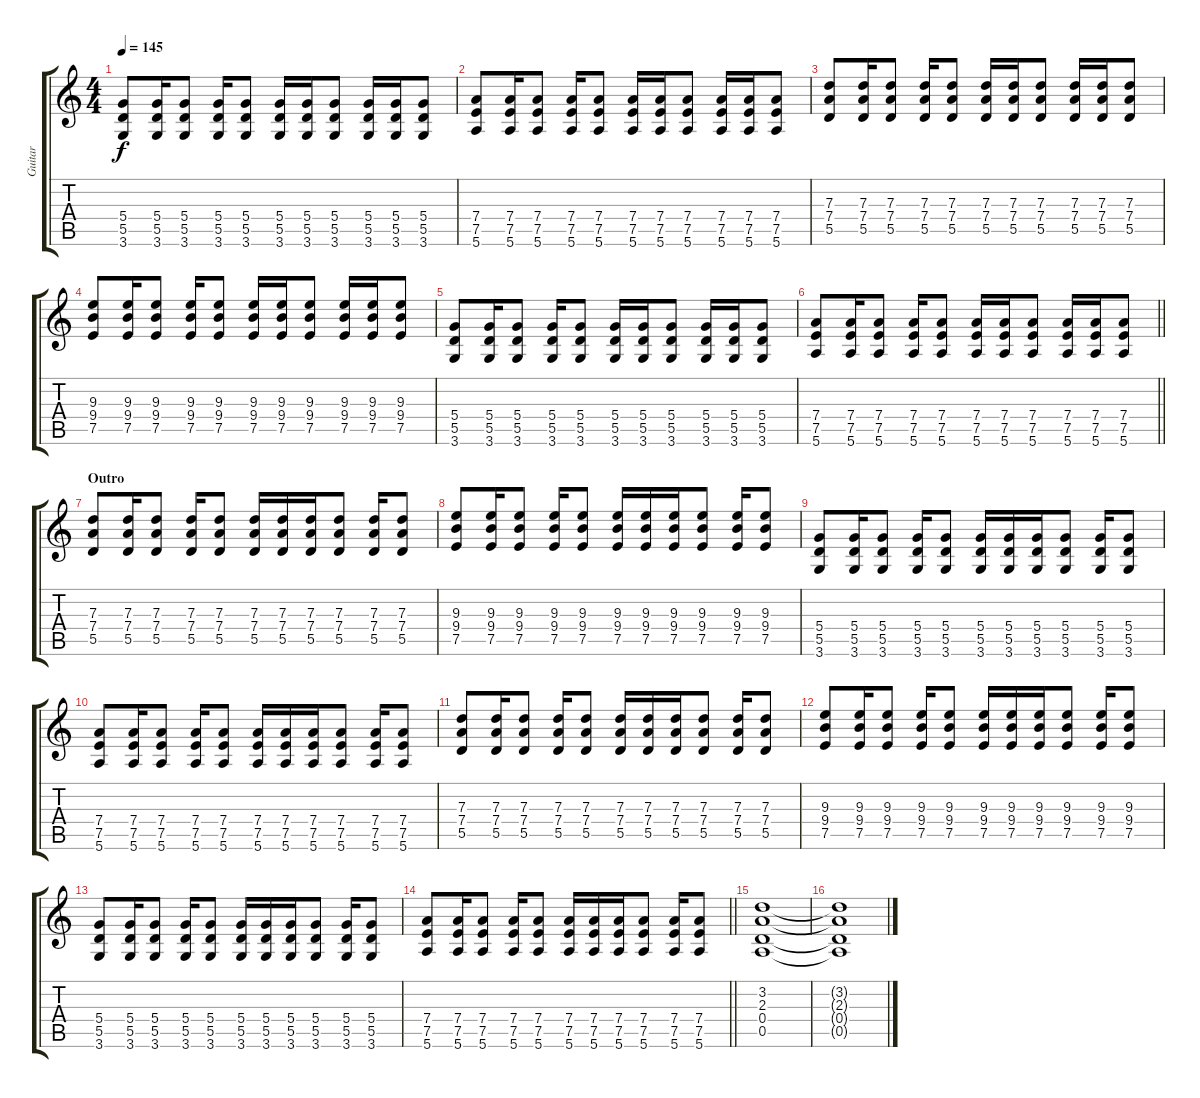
\track ("Guitar" "Guitar") {instrument distortionguitar}
\staff {score tabs}
\tuning (E4 B3 G3 D3 A2 E2) {hide}
\ts (4 4)
\tempo 145
\clef g2
\ks c
(5.4 5.5 3.6).8{dy f} (5.4 5.5 3.6).16 (5.4 5.5 3.6).8 (5.4 5.5 3.6).16 (5.4 5.5 3.6).8 (5.4 5.5 3.6).16 (5.4 5.5 3.6).16 (5.4 5.5 3.6).8 (5.4 5.5 3.6).16 (5.4 5.5 3.6).16 (5.4 5.5 3.6).8 |
(7.4 7.5 5.6).8 (7.4 7.5 5.6).16 (7.4 7.5 5.6).8 (7.4 7.5 5.6).16 (7.4 7.5 5.6).8 (7.4 7.5 5.6).16 (7.4 7.5 5.6).16 (7.4 7.5 5.6).8 (7.4 7.5 5.6).16 (7.4 7.5 5.6).16 (7.4 7.5 5.6).8 |
(7.3 7.4 5.5).8 (7.3 7.4 5.5).16 (7.3 7.4 5.5).8 (7.3 7.4 5.5).16 (7.3 7.4 5.5).8 (7.3 7.4 5.5).16 (7.3 7.4 5.5).16 (7.3 7.4 5.5).8 (7.3 7.4 5.5).16 (7.3 7.4 5.5).16 (7.3 7.4 5.5).8 |
(9.3 9.4 7.5).8 (9.3 9.4 7.5).16 (9.3 9.4 7.5).8 (9.3 9.4 7.5).16 (9.3 9.4 7.5).8 (9.3 9.4 7.5).16 (9.3 9.4 7.5).16 (9.3 9.4 7.5).8 (9.3 9.4 7.5).16 (9.3 9.4 7.5).16 (9.3 9.4 7.5).8 |
(5.4 5.5 3.6).8 (5.4 5.5 3.6).16 (5.4 5.5 3.6).8 (5.4 5.5 3.6).16 (5.4 5.5 3.6).8 (5.4 5.5 3.6).16 (5.4 5.5 3.6).16 (5.4 5.5 3.6).8 (5.4 5.5 3.6).16 (5.4 5.5 3.6).16 (5.4 5.5 3.6).8 |
\barLineRight lightlight
(7.4 7.5 5.6).8 (7.4 7.5 5.6).16 (7.4 7.5 5.6).8 (7.4 7.5 5.6).16 (7.4 7.5 5.6).8 (7.4 7.5 5.6).16 (7.4 7.5 5.6).16 (7.4 7.5 5.6).8 (7.4 7.5 5.6).16 (7.4 7.5 5.6).16 (7.4 7.5 5.6).8 |
\section ("" "Outro")
(7.3 7.4 5.5).8 (7.3 7.4 5.5).16 (7.3 7.4 5.5).8 (7.3 7.4 5.5).16 (7.3 7.4 5.5).8 (7.3 7.4 5.5).16 (7.3 7.4 5.5).16 (7.3 7.4 5.5).16 (7.3 7.4 5.5).8 (7.3 7.4 5.5).16 (7.3 7.4 5.5).8 |
(9.3 9.4 7.5).8 (9.3 9.4 7.5).16 (9.3 9.4 7.5).8 (9.3 9.4 7.5).16 (9.3 9.4 7.5).8 (9.3 9.4 7.5).16 (9.3 9.4 7.5).16 (9.3 9.4 7.5).16 (9.3 9.4 7.5).8 (9.3 9.4 7.5).16 (9.3 9.4 7.5).8 |
(5.4 5.5 3.6).8 (5.4 5.5 3.6).16 (5.4 5.5 3.6).8 (5.4 5.5 3.6).16 (5.4 5.5 3.6).8 (5.4 5.5 3.6).16 (5.4 5.5 3.6).16 (5.4 5.5 3.6).16 (5.4 5.5 3.6).8 (5.4 5.5 3.6).16 (5.4 5.5 3.6).8 |
(7.4 7.5 5.6).8 (7.4 7.5 5.6).16 (7.4 7.5 5.6).8 (7.4 7.5 5.6).16 (7.4 7.5 5.6).8 (7.4 7.5 5.6).16 (7.4 7.5 5.6).16 (7.4 7.5 5.6).16 (7.4 7.5 5.6).8 (7.4 7.5 5.6).16 (7.4 7.5 5.6).8 |
(7.3 7.4 5.5).8 (7.3 7.4 5.5).16 (7.3 7.4 5.5).8 (7.3 7.4 5.5).16 (7.3 7.4 5.5).8 (7.3 7.4 5.5).16 (7.3 7.4 5.5).16 (7.3 7.4 5.5).16 (7.3 7.4 5.5).8 (7.3 7.4 5.5).16 (7.3 7.4 5.5).8 |
(9.3 9.4 7.5).8 (9.3 9.4 7.5).16 (9.3 9.4 7.5).8 (9.3 9.4 7.5).16 (9.3 9.4 7.5).8 (9.3 9.4 7.5).16 (9.3 9.4 7.5).16 (9.3 9.4 7.5).16 (9.3 9.4 7.5).8 (9.3 9.4 7.5).16 (9.3 9.4 7.5).8 |
(5.4 5.5 3.6).8 (5.4 5.5 3.6).16 (5.4 5.5 3.6).8 (5.4 5.5 3.6).16 (5.4 5.5 3.6).8 (5.4 5.5 3.6).16 (5.4 5.5 3.6).16 (5.4 5.5 3.6).16 (5.4 5.5 3.6).8 (5.4 5.5 3.6).16 (5.4 5.5 3.6).8 |
\barLineRight lightlight
(7.4 7.5 5.6).8 (7.4 7.5 5.6).16 (7.4 7.5 5.6).8 (7.4 7.5 5.6).16 (7.4 7.5 5.6).8 (7.4 7.5 5.6).16 (7.4 7.5 5.6).16 (7.4 7.5 5.6).16 (7.4 7.5 5.6).8 (7.4 7.5 5.6).16 (7.4 7.5 5.6).8 |
(3.2 2.3 0.4 0.5).1{volume 0} |
(3.2{t} 2.3{t} 0.4{t} 0.5{t}).1
